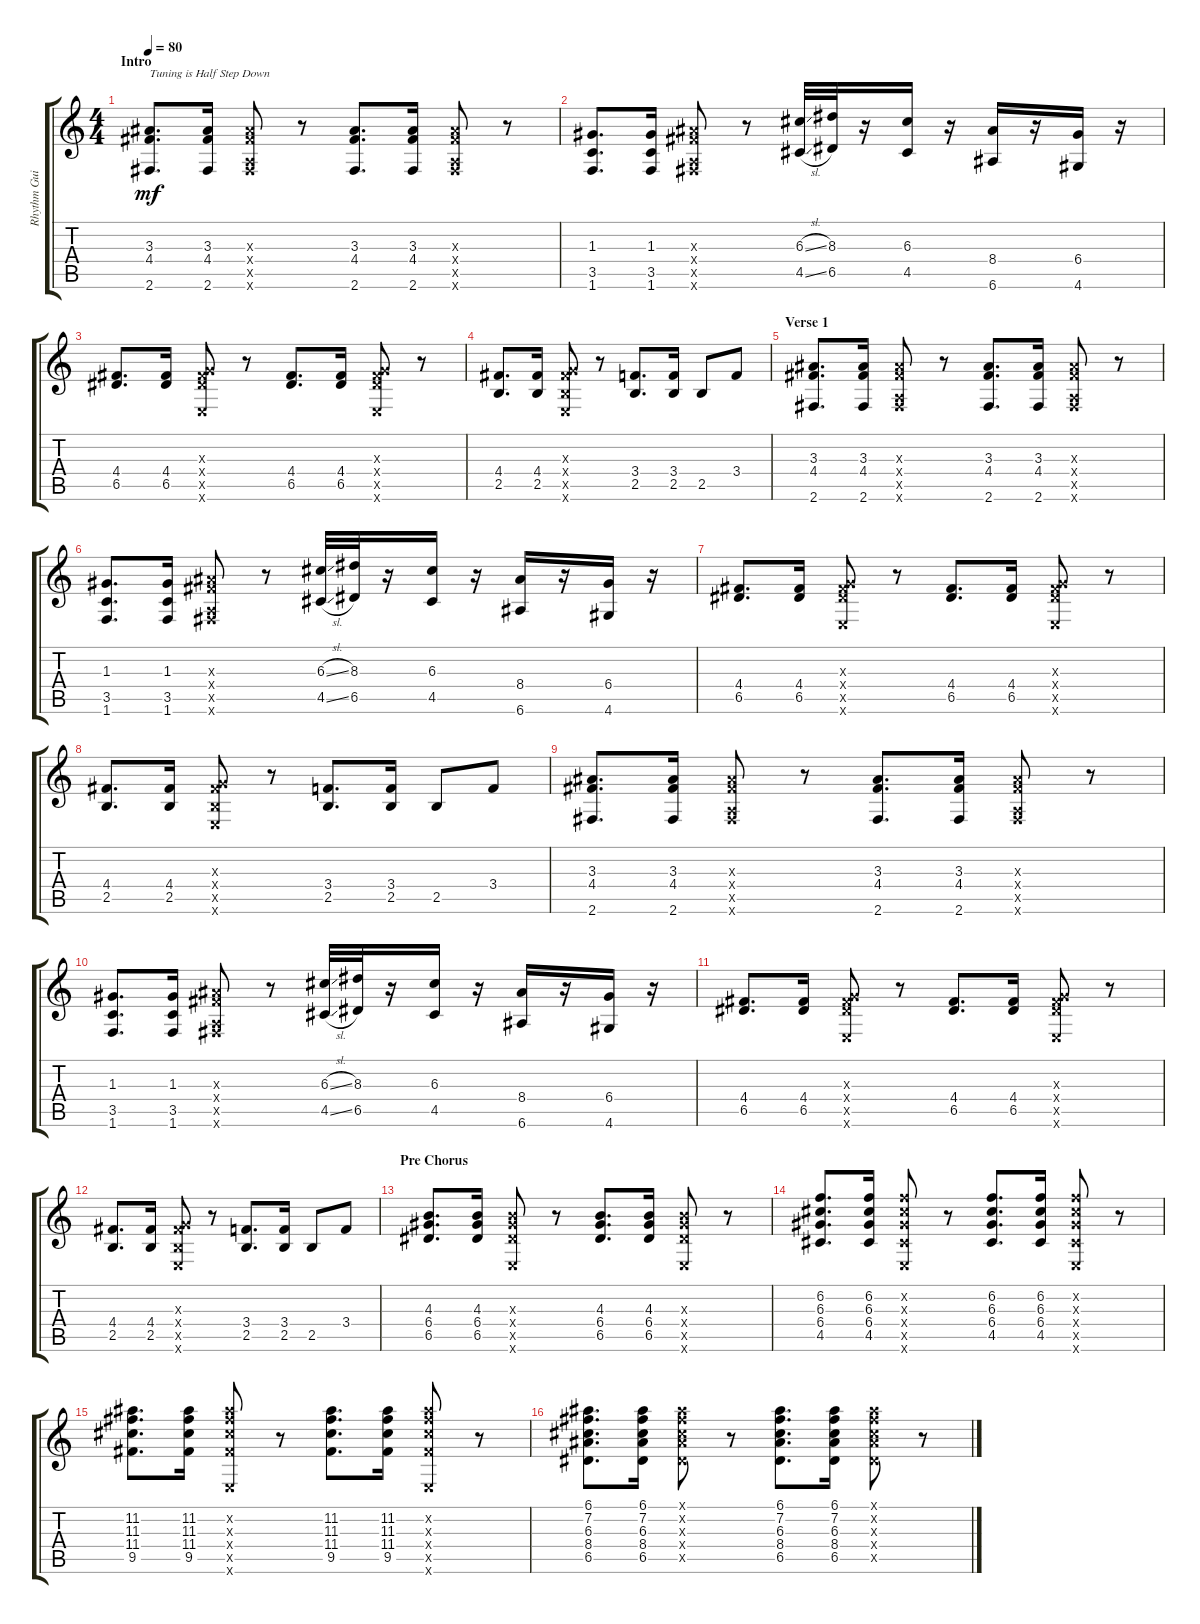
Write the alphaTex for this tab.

\track ("Rhythm Guitar" "Rhythm Gui") {instrument electricguitarclean}
\staff {score tabs}
\tuning (E4 B3 G3 D3 A2 E2) {hide}
\ts (4 4)
\section ("" "Intro")
\tempo 80
\clef g2
\ks c
(3.3 4.4 2.6).8{d txt "Tuning is Half Step Down" dy mf instrument electricguitarclean} (3.3 4.4 2.6).16 (3.3{x} 4.4{x} 0.5{x} 2.6{x}).8 r.8 (3.3 4.4 2.6).8{d} (3.3 4.4 2.6).16 (3.3{x} 4.4{x} 0.5{x} 2.6{x}).8 r.8 |
(1.3 3.5 1.6).8{d} (1.3 3.5 1.6).16 (3.3{x} 4.4{x} 0.5{x} 2.6{x}).8 r.8 (6.3{sl} 4.5{sl}).32 (8.3 6.5).32 r.16 (6.3 4.5).16 r.16 (8.4 6.6).16 r.16 (6.4 4.6).16 r.16 |
(4.4 6.5).8{d} (4.4 6.5).16 (0.3{x} 4.4{x} 6.5{x} 0.6{x}).8 r.8 (4.4 6.5).8{d} (4.4 6.5).16 (0.3{x} 4.4{x} 6.5{x} 0.6{x}).8 r.8 |
(4.4 2.5).8{d} (4.4 2.5).16 (0.3{x} 4.4{x} 2.5{x} 0.6{x}).8 r.8 (3.4 2.5).8{d} (3.4 2.5).16 2.5.8 3.4.8 |
\section ("" "Verse 1")
(3.3 4.4 2.6).8{d} (3.3 4.4 2.6).16 (3.3{x} 4.4{x} 0.5{x} 2.6{x}).8 r.8 (3.3 4.4 2.6).8{d} (3.3 4.4 2.6).16 (3.3{x} 4.4{x} 0.5{x} 2.6{x}).8 r.8 |
(1.3 3.5 1.6).8{d} (1.3 3.5 1.6).16 (3.3{x} 4.4{x} 0.5{x} 2.6{x}).8 r.8 (6.3{sl} 4.5{sl}).32 (8.3 6.5).32 r.16 (6.3 4.5).16 r.16 (8.4 6.6).16 r.16 (6.4 4.6).16 r.16 |
(4.4 6.5).8{d} (4.4 6.5).16 (0.3{x} 4.4{x} 6.5{x} 0.6{x}).8 r.8 (4.4 6.5).8{d} (4.4 6.5).16 (0.3{x} 4.4{x} 6.5{x} 0.6{x}).8 r.8 |
(4.4 2.5).8{d} (4.4 2.5).16 (0.3{x} 4.4{x} 2.5{x} 0.6{x}).8 r.8 (3.4 2.5).8{d} (3.4 2.5).16 2.5.8 3.4.8 |
(3.3 4.4 2.6).8{d} (3.3 4.4 2.6).16 (3.3{x} 4.4{x} 0.5{x} 2.6{x}).8 r.8 (3.3 4.4 2.6).8{d} (3.3 4.4 2.6).16 (3.3{x} 4.4{x} 0.5{x} 2.6{x}).8 r.8 |
(1.3 3.5 1.6).8{d} (1.3 3.5 1.6).16 (3.3{x} 4.4{x} 0.5{x} 2.6{x}).8 r.8 (6.3{sl} 4.5{sl}).32 (8.3 6.5).32 r.16 (6.3 4.5).16 r.16 (8.4 6.6).16 r.16 (6.4 4.6).16 r.16 |
(4.4 6.5).8{d} (4.4 6.5).16 (0.3{x} 4.4{x} 6.5{x} 0.6{x}).8 r.8 (4.4 6.5).8{d} (4.4 6.5).16 (0.3{x} 4.4{x} 6.5{x} 0.6{x}).8 r.8 |
(4.4 2.5).8{d} (4.4 2.5).16 (0.3{x} 4.4{x} 2.5{x} 0.6{x}).8 r.8 (3.4 2.5).8{d} (3.4 2.5).16 2.5.8 3.4.8 |
\section ("" "Pre Chorus")
(4.3 6.4 6.5).8{d} (4.3 6.4 6.5).16 (4.3{x} 6.4{x} 6.5{x} 0.6{x}).8 r.8 (4.3 6.4 6.5).8{d} (4.3 6.4 6.5).16 (4.3{x} 6.4{x} 6.5{x} 0.6{x}).8 r.8 |
(6.2 6.3 6.4 4.5).8{d} (6.2 6.3 6.4 4.5).16 (6.2{x} 6.3{x} 6.4{x} 4.5{x} 0.6{x}).8 r.8 (6.2 6.3 6.4 4.5).8{d} (6.2 6.3 6.4 4.5).16 (6.2{x} 6.3{x} 6.4{x} 4.5{x} 0.6{x}).8 r.8 |
(11.2 11.3 11.4 9.5).8{d} (11.2 11.3 11.4 9.5).16 (11.2{x} 11.3{x} 11.4{x} 9.5{x} 0.6{x}).8 r.8 (11.2 11.3 11.4 9.5).8{d} (11.2 11.3 11.4 9.5).16 (11.2{x} 11.3{x} 11.4{x} 9.5{x} 0.6{x}).8 r.8 |
(6.1 7.2 6.3 8.4 6.5).8{d} (6.1 7.2 6.3 8.4 6.5).16 (6.1{x} 7.2{x} 6.3{x} 8.4{x} 6.5{x}).8 r.8 (6.1 7.2 6.3 8.4 6.5).8{d} (6.1 7.2 6.3 8.4 6.5).16 (6.1{x} 7.2{x} 6.3{x} 8.4{x} 6.5{x}).8 r.8
